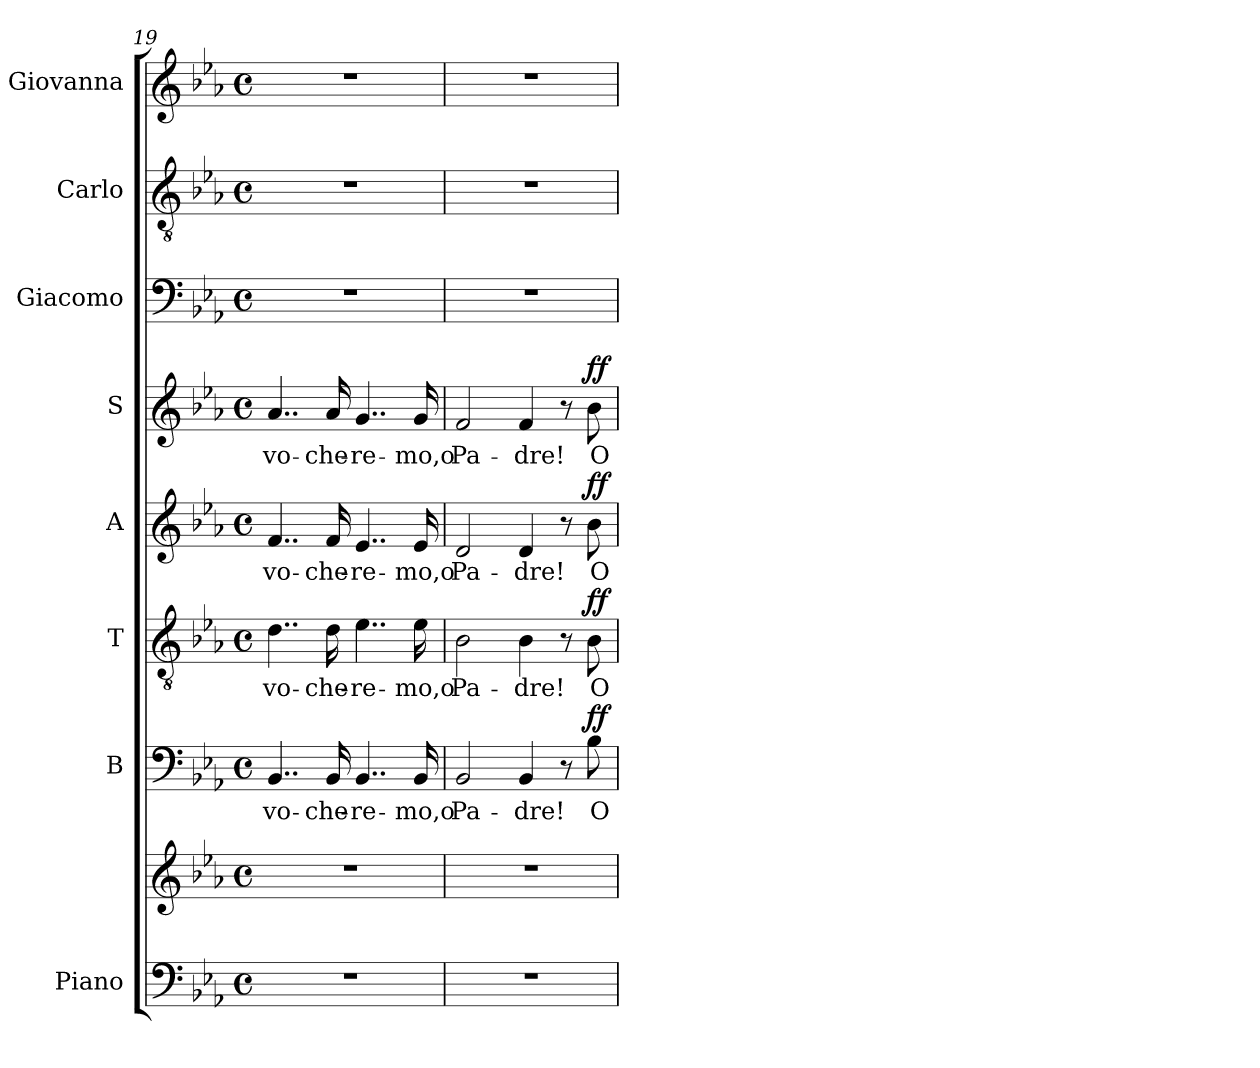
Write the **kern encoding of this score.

**kern	**kern	**kern	**text	**dynam	**kern	**text	**dynam	**kern	**text	**dynam	**kern	**text	**dynam	**kern	**kern	**kern
*part8	*part8	*part7	*part7	*part7	*part6	*part6	*part6	*part5	*part5	*part5	*part4	*part4	*part4	*part3	*part2	*part1
*staff9	*staff8	*staff7	*staff7	*staff7	*staff6	*staff6	*staff6	*staff5	*staff5	*staff5	*staff4	*staff4	*staff4	*staff3	*staff2	*staff1
*I"Piano	*	*I"B	*	*	*I"T	*	*	*I"A	*	*	*I"S	*	*	*I"Giacomo	*I"Carlo	*I"Giovanna
*I'Pno	*	*I'B	*	*	*I'T	*	*	*I'A	*	*	*I'S	*	*	*	*	*I'V
*clefF4	*clefG2	*clefF4	*	*	*clefGv2	*	*	*clefG2	*	*	*clefG2	*	*	*clefF4	*clefGv2	*clefG2
*k[b-e-a-]	*k[b-e-a-]	*k[b-e-a-]	*	*	*k[b-e-a-]	*	*	*k[b-e-a-]	*	*	*k[b-e-a-]	*	*	*k[b-e-a-]	*k[b-e-a-]	*k[b-e-a-]
*M4/4	*M4/4	*M4/4	*	*	*M4/4	*	*	*M4/4	*	*	*M4/4	*	*	*M4/4	*M4/4	*M4/4
*met(c)	*met(c)	*met(c)	*	*	*met(c)	*	*	*met(c)	*	*	*met(c)	*	*	*met(c)	*met(c)	*met(c)
=19	=19	=19	=19	=19	=19	=19	=19	=19	=19	=19	=19	=19	=19	=19	=19	=19
!	!	!	!LO:LY:b	!	!	!LO:LY:b	!	!	!LO:LY:b	!	!	!LO:LY:b	!	!	!	!
1r	1r	4..BB-/	-vo-	.	4..d\	-vo-	.	4..f/	-vo-	.	4..a-/	-vo-	.	1r	1r	1r
!	!	!	!LO:LY:b	!	!	!LO:LY:b	!	!	!LO:LY:b	!	!	!LO:LY:b	!	!	!	!
.	.	16BB-/	-che-	.	16d\	-che-	.	16f/	-che-	.	16a-/	-che-	.	.	.	.
!	!	!	!LO:LY:b	!	!	!LO:LY:b	!	!	!LO:LY:b	!	!	!LO:LY:b	!	!	!	!
.	.	4..BB-/	-re-	.	4..e-\	-re-	.	4..e-/	-re-	.	4..g/	-re-	.	.	.	.
!	!	!	!LO:LY:b	!	!	!LO:LY:b	!	!	!LO:LY:b	!	!	!LO:LY:b	!	!	!	!
.	.	16BB-/	-mo,o	.	16e-\	-mo,o	.	16e-/	-mo,o	.	16g/	-mo,o	.	.	.	.
=20	=20	=20	=20	=20	=20	=20	=20	=20	=20	=20	=20	=20	=20	=20	=20	=20
!	!	!	!LO:LY:b	!	!	!LO:LY:b	!	!	!LO:LY:b	!	!	!LO:LY:b	!	!	!	!
1r	1r	2BB-/	Pa-	.	2B-\	Pa-	.	2d/	Pa-	.	2f/	Pa-	.	1r	1r	1r
!	!	!	!LO:LY:b	!	!	!LO:LY:b	!	!	!LO:LY:b	!	!	!LO:LY:b	!	!	!	!
.	.	4BB-/	-dre!	.	4B-\	-dre!	.	4d/	-dre!	.	4f/	-dre!	.	.	.	.
.	.	8r	.	.	8r	.	.	8r	.	.	8r	.	.	.	.	.
!	!	!	!LO:LY:b	!LO:DY:a	!	!LO:LY:b	!LO:DY:a	!	!LO:LY:b	!LO:DY:a	!	!LO:LY:b	!LO:DY:a	!	!	!
.	.	8B-\	O-	ff	8B-\	O-	ff	8b-\	O-	ff	8b-\	O-	ff	.	.	.
=	=	=	=	=	=	=	=	=	=	=	=	=	=	=	=	=
*-	*-	*-	*-	*-	*-	*-	*-	*-	*-	*-	*-	*-	*-	*-	*-	*-
